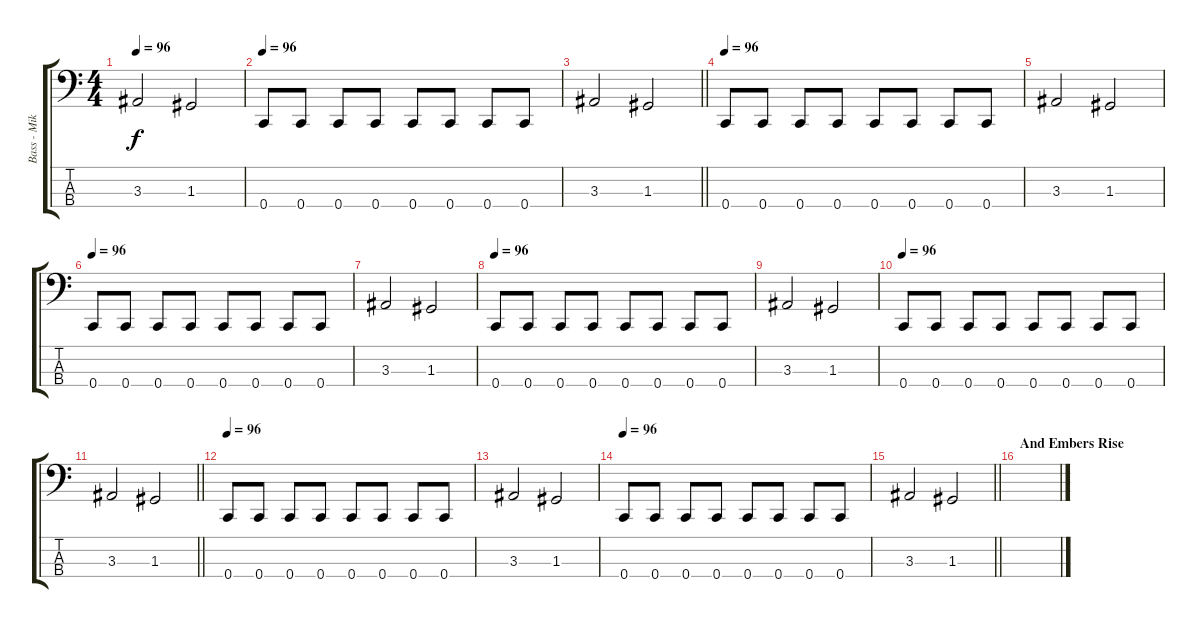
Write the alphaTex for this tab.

\track ("Bass - Mike D' Antonio" "Bass - Mik") {instrument electricbasspick}
\staff {score tabs}
\tuning (F2 C2 G1 C1) {hide}
\ts (4 4)
\tempo 96
\clef f4
\ks c
3.3.2{dy f} 1.3.2 |
\tempo 96
0.4.8 0.4.8 0.4.8 0.4.8 0.4.8 0.4.8 0.4.8 0.4.8 |
\barLineRight lightlight
3.3.2 1.3.2 |
\tempo 96
0.4.8 0.4.8 0.4.8 0.4.8 0.4.8 0.4.8 0.4.8 0.4.8 |
3.3.2 1.3.2 |
\tempo 96
0.4.8 0.4.8 0.4.8 0.4.8 0.4.8 0.4.8 0.4.8 0.4.8 |
3.3.2 1.3.2 |
\tempo 96
0.4.8 0.4.8 0.4.8 0.4.8 0.4.8 0.4.8 0.4.8 0.4.8 |
3.3.2 1.3.2 |
\tempo 96
0.4.8 0.4.8 0.4.8 0.4.8 0.4.8 0.4.8 0.4.8 0.4.8 |
\barLineRight lightlight
3.3.2 1.3.2 |
\tempo 96
0.4.8 0.4.8 0.4.8 0.4.8 0.4.8 0.4.8 0.4.8 0.4.8 |
3.3.2 1.3.2 |
\tempo 96
0.4.8 0.4.8 0.4.8 0.4.8 0.4.8 0.4.8 0.4.8 0.4.8 |
\barLineRight lightlight
3.3.2 1.3.2 |
\section ("" "And Embers Rise")
